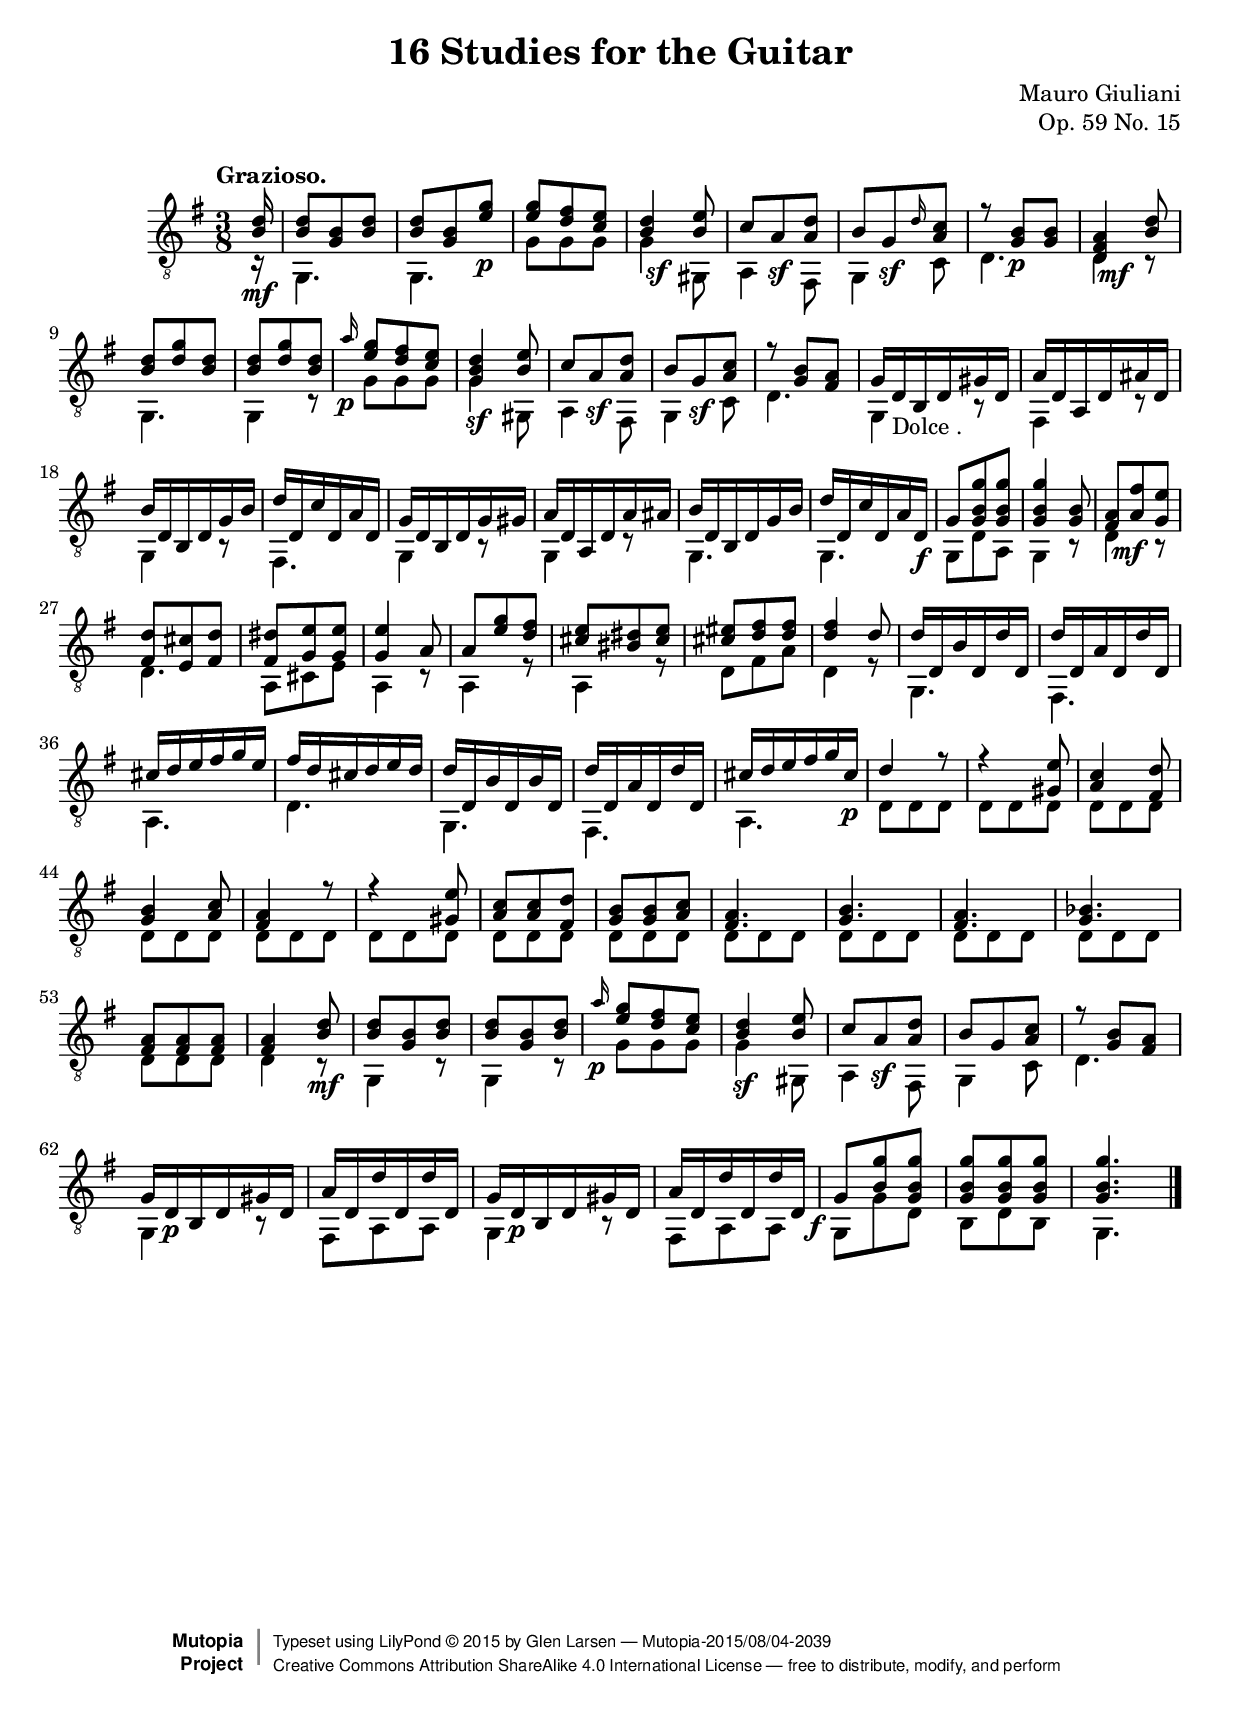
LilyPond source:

\version "2.18.2"

\header {
  title = "16 Studies for the Guitar"
  composer = "Mauro Giuliani"
  opus = "Op. 59 No. 15"
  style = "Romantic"
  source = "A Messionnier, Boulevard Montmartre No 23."
  % Statens musikbibliotek - The Music Library of Sweden
  % Boije 142, http://urn.kb.se/resolve?urn=urn:nbn:se:statensmusikverk-4171
  date = "1822"
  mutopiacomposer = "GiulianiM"
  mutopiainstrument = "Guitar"
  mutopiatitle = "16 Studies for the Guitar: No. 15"
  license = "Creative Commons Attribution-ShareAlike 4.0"
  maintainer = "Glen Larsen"
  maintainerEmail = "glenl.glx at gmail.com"

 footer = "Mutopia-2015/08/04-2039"
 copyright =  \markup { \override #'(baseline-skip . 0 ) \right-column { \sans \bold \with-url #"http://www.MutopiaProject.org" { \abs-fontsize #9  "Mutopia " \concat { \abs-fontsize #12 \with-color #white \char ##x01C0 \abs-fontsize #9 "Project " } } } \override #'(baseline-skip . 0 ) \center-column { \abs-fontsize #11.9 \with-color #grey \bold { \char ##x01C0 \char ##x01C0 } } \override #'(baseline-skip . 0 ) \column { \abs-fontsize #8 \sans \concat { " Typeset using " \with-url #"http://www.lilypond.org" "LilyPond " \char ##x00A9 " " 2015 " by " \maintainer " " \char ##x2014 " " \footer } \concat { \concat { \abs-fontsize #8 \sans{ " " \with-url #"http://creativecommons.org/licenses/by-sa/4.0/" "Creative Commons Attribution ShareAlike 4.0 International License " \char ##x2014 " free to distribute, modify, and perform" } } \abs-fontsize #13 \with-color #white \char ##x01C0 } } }
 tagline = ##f
}

\paper {
  % add space between composer/opus markup and first staff
  markup-system-spacing #'padding = #3
  % add a little space between composer and opus
  markup-markup-spacing #'padding = #1.2
  top-margin = #8
  bottom-margin = #10
}

mbreak = { \break }
global = {
  \time 3/8 \key g \major
}

mainDynamics = {
  \partial 16 { s16\mf }
  s4. | s4 s8\p | s4. | s4\sf s8 | s8 s4\sf | s8 s4\sf | s8 s4\p | s8 s8\mf s8 |
  s4. |s4 s8\p | s4\sf s8 | \repeat unfold 3 { s8 s8\sf s8 } | s4. | s4. | s4. |
}

upperVoice = \relative c' {
  \voiceOne
  \partial 16 { <d b>16\mf } |
  <d b>8 <b g> <d b> |
  <d b>8 <b g> <g' e>\p |
  <g e>8 <fis d> <e c> |
  <d b>4-\tweak X-offset #.5 \sf <e b>8 |
  c8 a\sf <d a> |
  b8 g\sf \grace { d'16 } <c a>8 |
  r8 <b g>\p q |
  <a fis d>4-\tweak X-offset #.6 \mf <d b>8 |
  \mbreak
  \repeat unfold 2 { <d b>8 <d g> <d b> } |
  \grace { a'16\p } <g e>8 <fis d> <e c> |
  <d b g>4\sf <e b>8 |
  c8 a\sf <d a> |
  b8 g\sf <c a> |
  r8 <b g> <a fis> |
  g16 d_\markup{"Dolce".} b d gis d |
  a'16 d, a d ais' d, |
  \mbreak
  b'16 d, b d g b |
  d16 d, c' d, a' d, |
  g16 d b d g gis |
  a16 d, a d a' ais |
  b16 d, b d g b |
  d16 d, c' d, a' d,\f |
  g8 <g' b, g> q |
  q4 <b, g>8 |
  <a fis>8-\tweak X-offset #.7 \mf <fis' a,> <e g,> |
  \mbreak
  <d fis,>8 <cis e,> <d fis,> |
  <dis fis,>8 <e g,> q |
  q4 a,8 |
  a8 <g' e> <fis d> |
  <e cis>8 <dis bis> <e cis> |
  <eis cis>8 <fis d> q |
  q4 d8 |
  d16 d, b' d, d' d, |
  d'16 d, a' d, d' d, |
  \mbreak
  cis'16 d e fis g e |
  fis16 d cis d e d |
  d16 d, b' d, b' d, |
  d'16 d, a' d, d' d, |
  cis'16 d e fis g cis,\p |
  d4 r8 |
  r4 <e gis,>8 |
  <c a>4 <d fis,>8 |
  \mbreak
  <b g>4 <c a>8 |
  <a fis>4 r8 |
  r4 <e' gis,>8 |
  <c a>8 q <d fis,> |
  <b g>8 q <c a> |
  <a fis>4. |
  <b g>4. |
  <a fis>4. |
  <bes g>4. |
  \mbreak
  <a fis>8 q q |
  q4 <d b>8\mf |
  \repeat unfold 2 { q8 <b g> <d b> } |
  \grace { a'16\p } <g e>8 <fis d> <e c> |
  <d b>4\sf <e b>8 |
  c8 a\sf <d a> |
  b8 g <c a> |
  r8 <b g> <a fis> |
  \mbreak
  \repeat unfold 2 { g16 d\p b d gis d |
                     a'16 d, d' d, d' d, } |
  g8-\tweak X-offset #-2.5 \f <g' b,> <g b, g> |
  q8 q q |
  q4.

  \bar "|."
}

lowerVoice = \relative c {
  \voiceTwo
  \partial 16 { r16 } |
  g4. |
  g4. |
  g'8 g g |
  g4 gis,8 |
  a4 fis8 |
  g4 c8 |
  d4. d4 r8 |

  g,4. |
  g4 r8 |
  g'8 g g |
  g4 gis,8 |
  a4 fis8 |
  g4 c8 |
  d4. |
  g,4 r8 |
  fis4 r8 |

  g4 r8 |
  fis4. |
  g4 r8 |
  g4 r8 |
  g4. |
  g4. |
  g8 d' a |
  g4 r8 |
  d'4 r8 |

  d4. |
  a8 cis e |
  \repeat unfold 3 { a,4 r8 } |
  d8 fis a |
  d,4 r8 |
  g,4. |
  fis4. |

  a4. |
  d4. |
  g,4. |
  fis4. |
  a4. |
  \repeat unfold 13 { d8 d d } |
  d4 r8 |
  g,4 r8 |
  g4 r8 |
  g'8 g g |
  g4 gis,8 |
  a4 fis8 |
  g4 c8 |
  d4. |

  g,4 r8 |
  fis8 a a |
  g4 r8 |
  fis8 a a |
  g8 g' d |
  b8 d b |
  g4.
}


\score {
  <<
    \new Staff = "Guitar" \with {
      midiInstrument = #"acoustic guitar (nylon)"
    } <<
      \global
      \clef "treble_8"
      \tempo "Grazioso."

      \context Voice = "upperVoice" \upperVoice
      \context Voice = "lowerVoice" \lowerVoice
    >>
%    \new Dynamics { \mainDynamics }
%{
    % tabs are not completely developed
    \new TabStaff = "Guitar tabs" \with {
      restrainOpenStrings = ##t
    } <<
      \clef "moderntab"
      \global
      \context TabVoice = "upperVoice" \upperVoice
      \context TabVoice = "lowerVoice" \lowerVoice
    >>
%}
  >>
  \layout {}
  \midi {
    \tempo 4 = 96
  }
}
